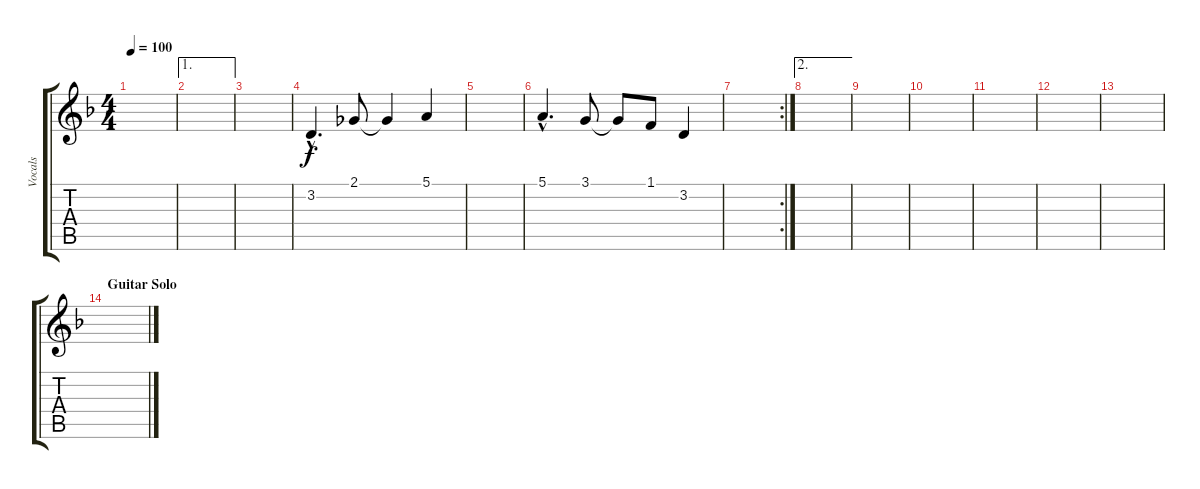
\track ("Vocals" "Vocals") {instrument choiraahs}
\staff {score tabs}
\tuning (E4 B3 G3 D3 A2 E2) {hide}
\ts (4 4)
\tempo 100
\clef g2
\ks dminor
|
\ae 1
|
|
3.2{hac}.4{d} 2.1.8 2.1{t}.4 5.1.4 |
|
5.1{hac}.4{d} 3.1.8 3.1{t}.8 1.1.8 3.2.4 |
\rc 2
|
\ae 2
|
|
|
|
|
|
\section ("" "Guitar Solo")
